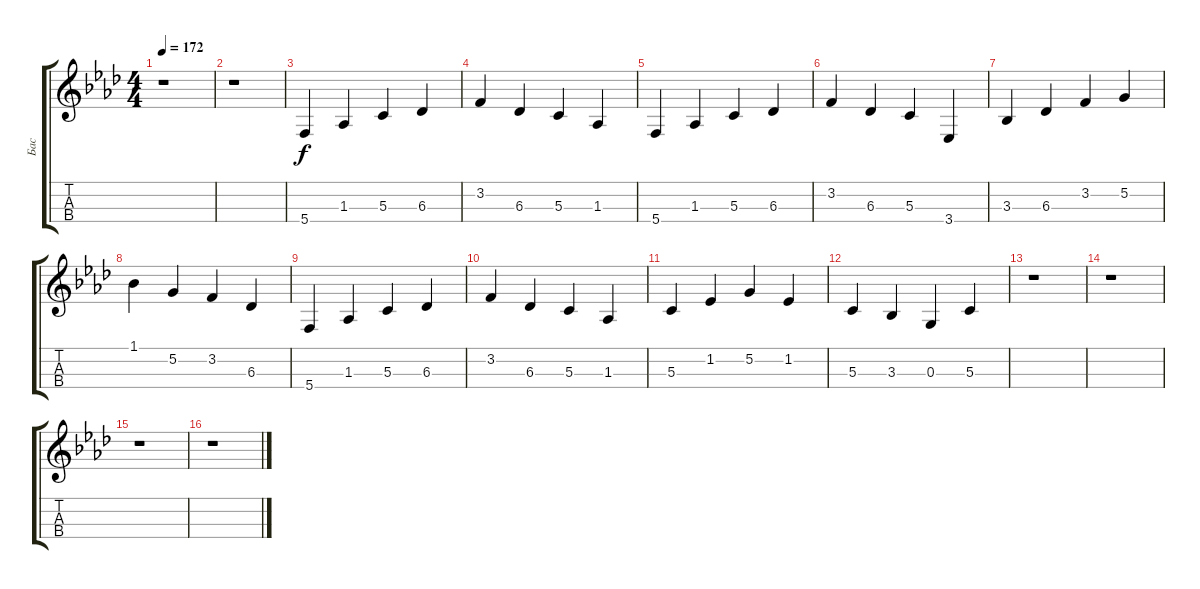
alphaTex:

\track ("Бас" "Бас") {instrument electricbassfinger}
\staff {score tabs}
\tuning (A3 D3 G2 C2) {hide}
\ts (4 4)
\tempo 172
\clef g2
\ks ab
r.1{dy f} |
r.1 |
5.4.4 1.3.4 5.3.4 6.3.4 |
3.2.4 6.3.4 5.3.4 1.3.4 |
5.4.4 1.3.4 5.3.4 6.3.4 |
3.2.4 6.3.4 5.3.4 3.4.4 |
3.3.4 6.3.4 3.2.4 5.2.4 |
1.1.4 5.2.4 3.2.4 6.3.4 |
5.4.4 1.3.4 5.3.4 6.3.4 |
3.2.4 6.3.4 5.3.4 1.3.4 |
5.3.4 1.2.4 5.2.4 1.2.4 |
5.3.4 3.3.4 0.3.4 5.3.4 |
r.1 |
r.1 |
r.1 |
r.1
